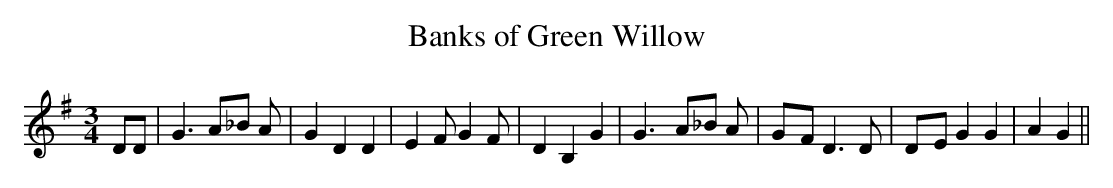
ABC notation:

X:1
T:Banks of Green Willow
M:3/4
L:1/8
K:G
 DD| G3 A_B A| G2 D2 D2| E2 F G2 F| D2 B,2 G2| G3- A_B A|G-F D3 D|\
D-E G2 G2| A2 G2||
